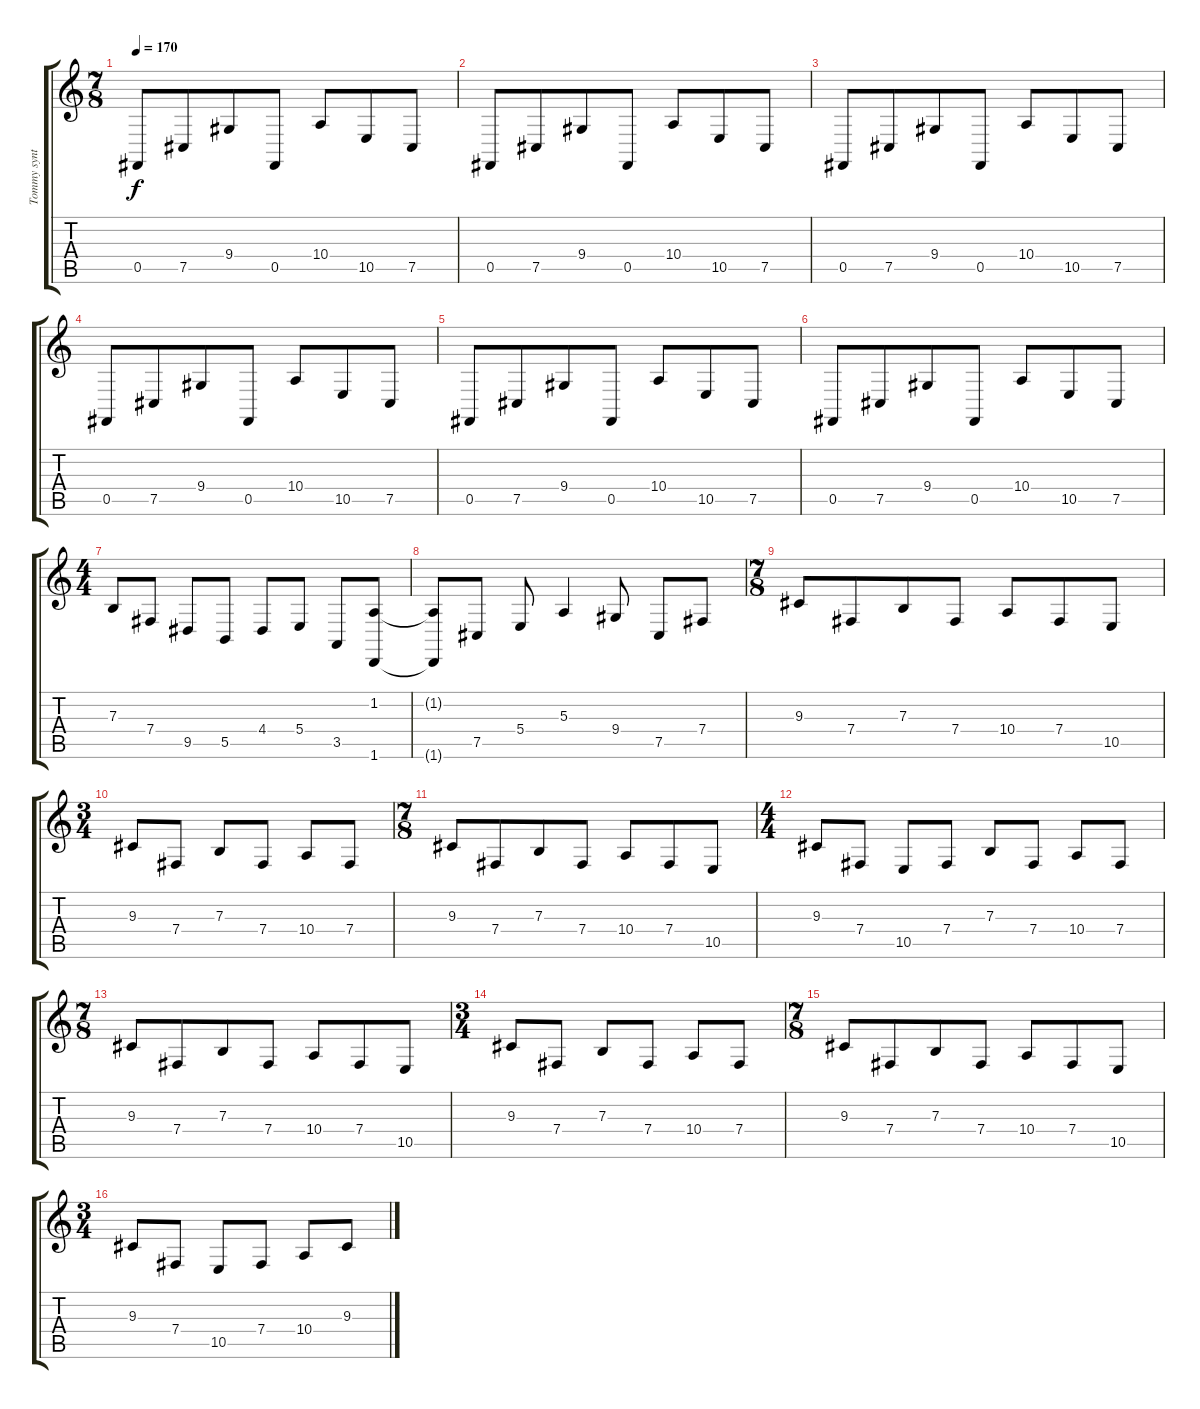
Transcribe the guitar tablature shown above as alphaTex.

\track ("Tommy synth" "Tommy synt") {instrument lead2sawtooth}
\staff {score tabs}
\tuning (Db4 Ab3 E3 B2 Gb2 Db2) {hide}
\ts (7 8)
\tempo 170
\clef g2
\ks c
0.5.8{dy f} 7.5.8 9.4.8 0.5.8 10.4.8 10.5.8 7.5.8 |
0.5.8 7.5.8 9.4.8 0.5.8 10.4.8 10.5.8 7.5.8 |
0.5.8 7.5.8 9.4.8 0.5.8 10.4.8 10.5.8 7.5.8 |
0.5.8 7.5.8 9.4.8 0.5.8 10.4.8 10.5.8 7.5.8 |
0.5.8 7.5.8 9.4.8 0.5.8 10.4.8 10.5.8 7.5.8 |
0.5.8 7.5.8 9.4.8 0.5.8 10.4.8 10.5.8 7.5.8 |
\ts (4 4)
7.3.8 7.4.8 9.5.8 5.5.8 4.4.8 5.4.8 3.5.8 (1.2 1.6).8 |
(1.2{t} 1.6{t}).8 7.5.8 5.4.8 5.3.4 9.4.8 7.5.8 7.4.8 |
\ts (7 8)
9.3.8 7.4.8 7.3.8 7.4.8 10.4.8 7.4.8 10.5.8 |
\ts (3 4)
9.3.8 7.4.8 7.3.8 7.4.8 10.4.8 7.4.8 |
\ts (7 8)
9.3.8 7.4.8 7.3.8 7.4.8 10.4.8 7.4.8 10.5.8 |
\ts (4 4)
9.3.8 7.4.8 10.5.8 7.4.8 7.3.8 7.4.8 10.4.8 7.4.8 |
\ts (7 8)
9.3.8 7.4.8 7.3.8 7.4.8 10.4.8 7.4.8 10.5.8 |
\ts (3 4)
9.3.8 7.4.8 7.3.8 7.4.8 10.4.8 7.4.8 |
\ts (7 8)
9.3.8 7.4.8 7.3.8 7.4.8 10.4.8 7.4.8 10.5.8 |
\ts (3 4)
9.3.8 7.4.8 10.5.8 7.4.8 10.4.8 9.3.8
